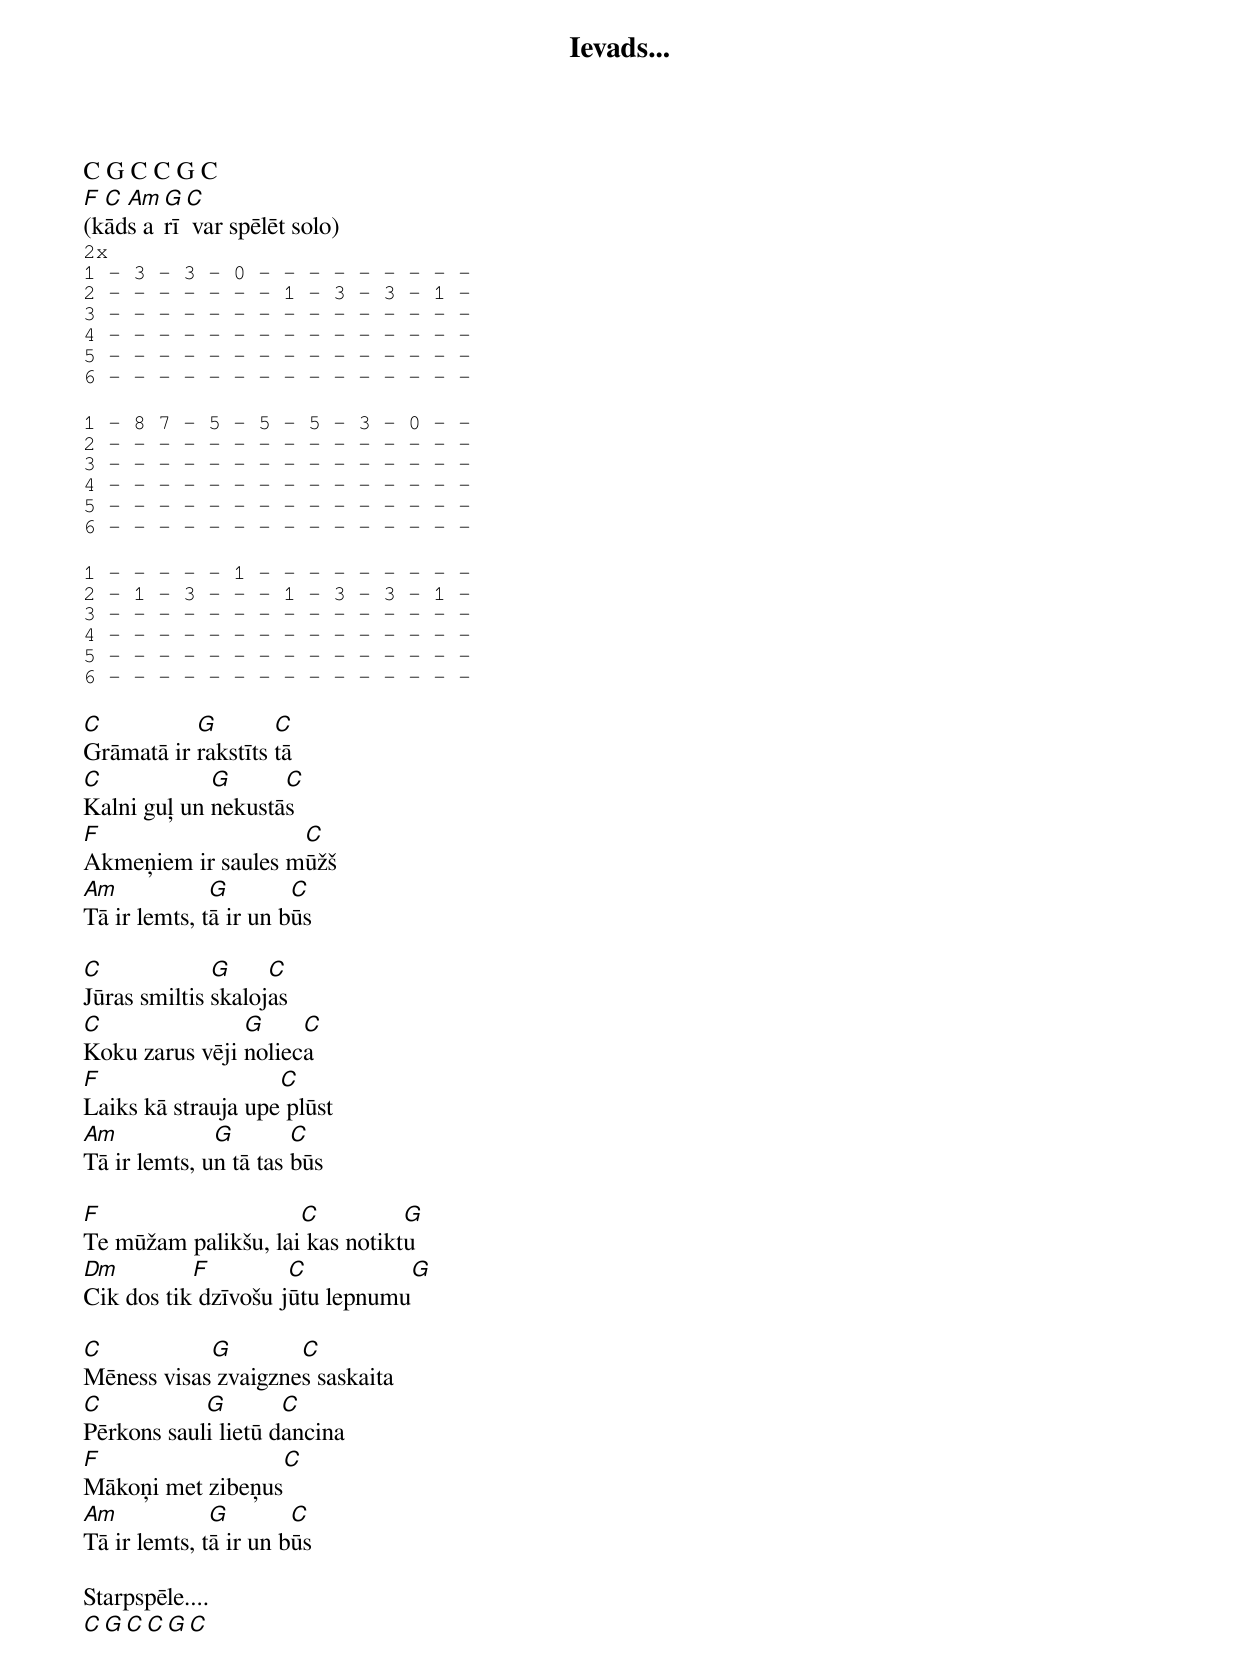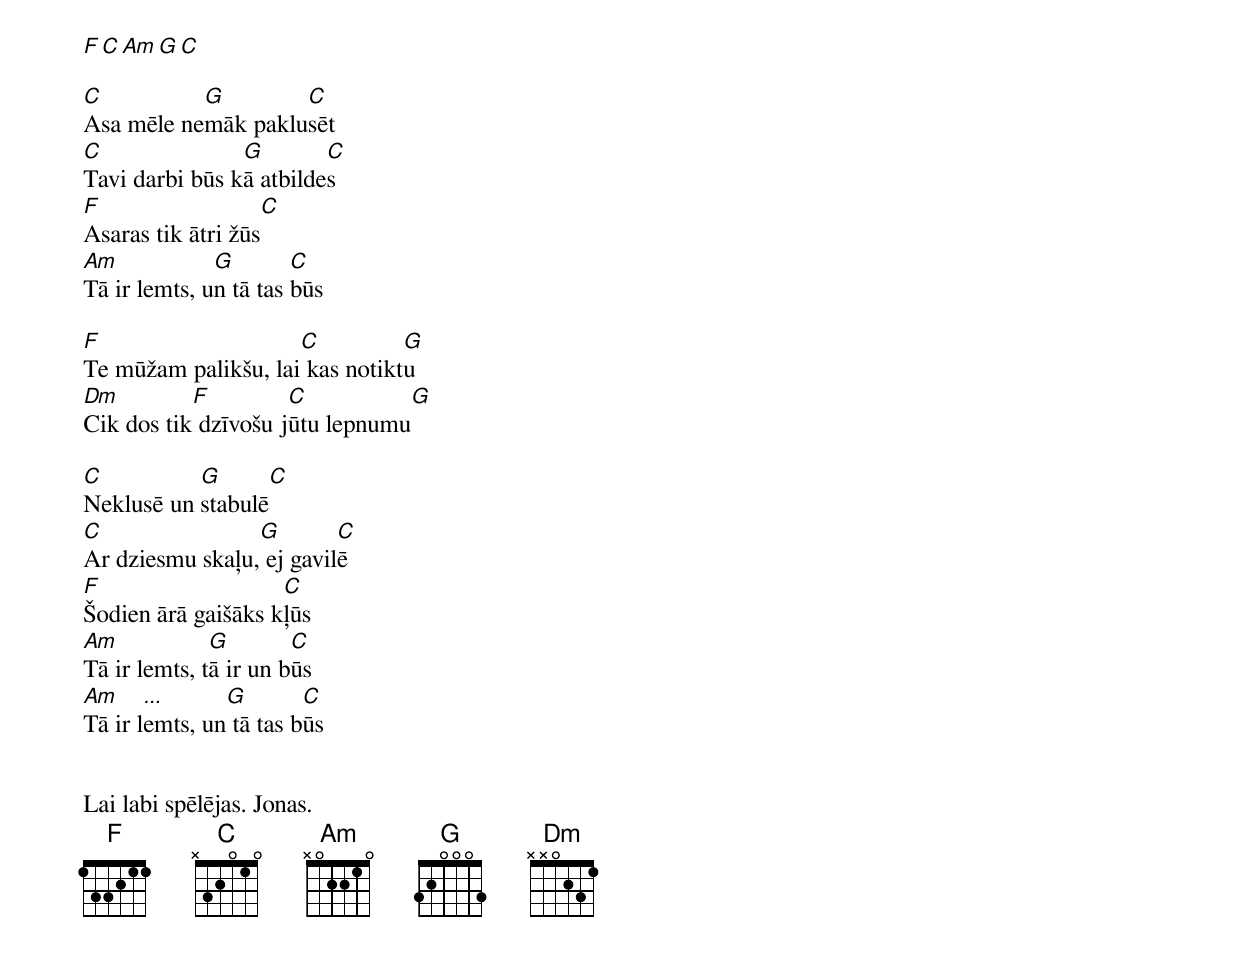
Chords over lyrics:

Ievads...
C G C C G C
F C Am G C
(kāds arī var spēlēt solo)
2x
1 - 3 - 3 - 0 - - - - - - - - -
2 - - - - - - - 1 - 3 - 3 - 1 -
3 - - - - - - - - - - - - - - -
4 - - - - - - - - - - - - - - -
5 - - - - - - - - - - - - - - -
6 - - - - - - - - - - - - - - -

1 - 8 7 - 5 - 5 - 5 - 3 - 0 - -
2 - - - - - - - - - - - - - - -
3 - - - - - - - - - - - - - - -
4 - - - - - - - - - - - - - - -
5 - - - - - - - - - - - - - - -
6 - - - - - - - - - - - - - - -

1 - - - - - 1 - - - - - - - - -
2 - 1 - 3 - - - 1 - 3 - 3 - 1 -
3 - - - - - - - - - - - - - - -
4 - - - - - - - - - - - - - - -
5 - - - - - - - - - - - - - - -
6 - - - - - - - - - - - - - - -

C          G        C
Grāmatā ir rakstīts tā
C            G      C
Kalni guļ un nekustās
F                   C
Akmeņiem ir saules mūžš
Am            G        C
Tā ir lemts, tā ir un būs

C             G     C
Jūras smiltis skalojas
C               G     C
Koku zarus vēji nolieca
F                   C
Laiks kā strauja upe plūst
Am            G        C
Tā ir lemts, un tā tas būs

F                    C          G
Te mūžam palikšu, lai kas notiktu
Dm         F         C          G
Cik dos tik dzīvošu jūtu lepnumu

C           G        C
Mēness visas zvaigznes saskaita
C           G        C
Pērkons sauli lietū dancina
F                   C
Mākoņi met zibeņus
Am            G        C
Tā ir lemts, tā ir un būs

Starpspēle....
C G C C G C
F C Am G C

C          G        C
Asa mēle nemāk paklusēt
C               G        C
Tavi darbi būs kā atbildes
F                   C
Asaras tik ātri žūs
Am            G        C
Tā ir lemts, un tā tas būs

F                    C          G
Te mūžam palikšu, lai kas notiktu
Dm         F         C          G
Cik dos tik dzīvošu jūtu lepnumu

C          G        C
Neklusē un stabulē
C                G        C
Ar dziesmu skaļu, ej gavilē
F                   C
Šodien ārā gaišāks kļūs
Am            G        C
Tā ir lemts, tā ir un būs
Am     ...     G        C
Tā ir lemts, un tā tas būs


Lai labi spēlējas. Jonas.
